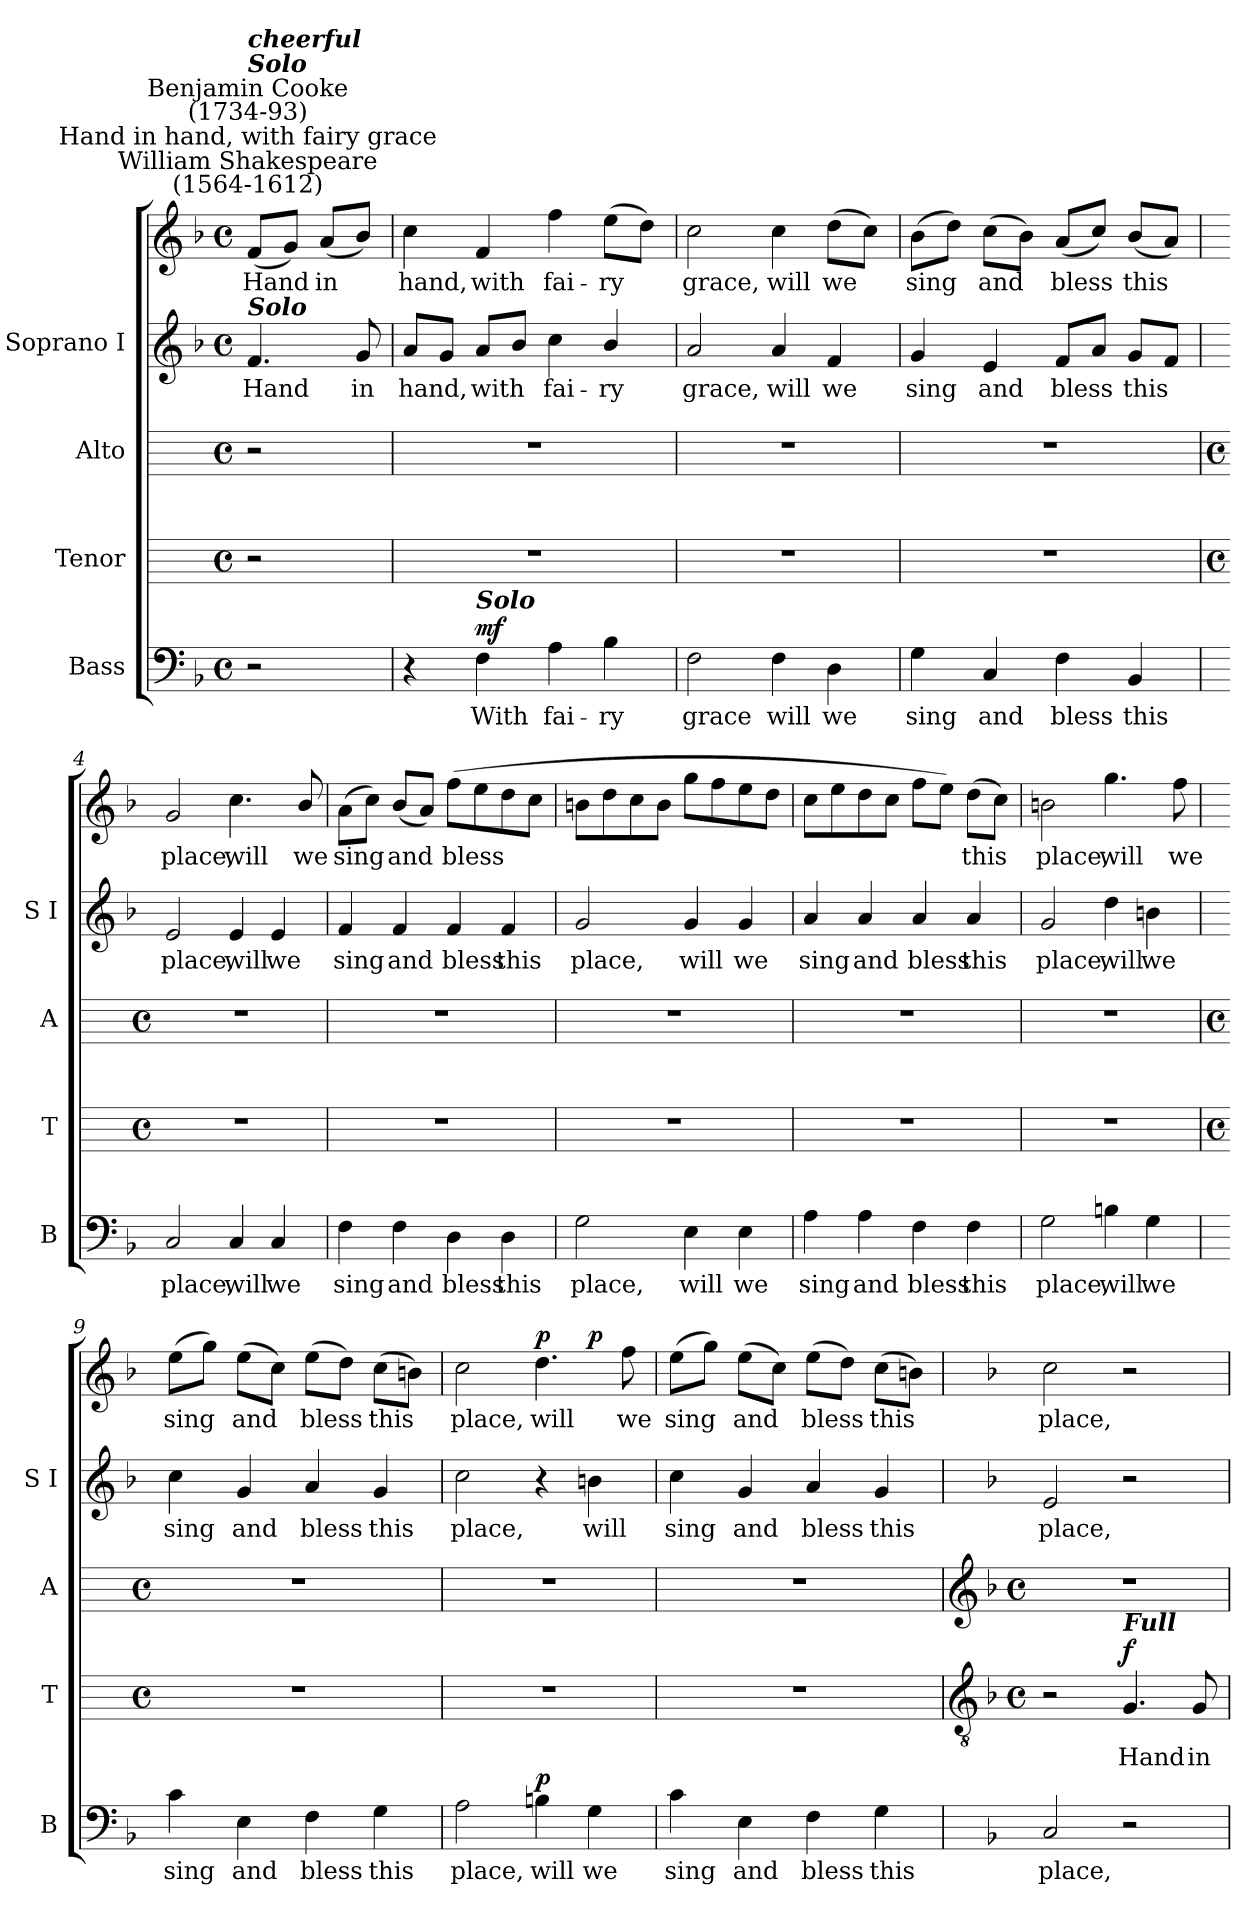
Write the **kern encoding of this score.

**kern	**text	**dynam	**kern	**text	**dynam	**kern	**kern	**text	**kern	**text	**dynam
*part4	*part4	*part4	*part3	*part3	*part3	*part2	*part1	*part1	*part1	*part1	*part1
*staff5	*staff5	*staff5	*staff4	*staff4	*staff4	*staff3	*staff2	*staff2	*staff1	*staff1	*staff1/2
*I"Bass	*	*	*I"Tenor	*	*	*I"Alto	*I"Soprano I	*	*	*	*
*I'B	*	*	*I'T	*	*	*I'A	*I'S I	*	*	*	*
*clefF4	*	*	*	*	*	*	*clefG2	*	*clefG2	*	*
*k[b-]	*	*	*	*	*	*	*k[b-]	*	*k[b-]	*	*
*F:	*	*	*	*	*	*	*F:	*	*F:	*	*
*M4/4	*	*	*M4/4	*	*	*M4/4	*M4/4	*	*M4/4	*	*
*met(c)	*	*	*met(c)	*	*	*met(c)	*met(c)	*	*met(c)	*	*
=	=	=	=	=	=	=	=	=	=	=	=
!	!	!	!	!	!	!	!	!	!LO:TX:a:cj:t=William Shakespeare\n(1564-1612)	!	!
!	!	!	!	!	!	!	!	!	!LO:TX:a:cj:t=Hand in hand, with fairy grace	!	!
!	!	!	!	!	!	!	!	!	!LO:TX:a:cj:t=Benjamin Cooke\n(1734-93)	!	!
!	!	!	!	!	!	!	!	!	!LO:TX:a:Bi:t=Solo	!	!
!	!	!	!	!	!	!	!	!	!LO:TX:a:Bi:t=cheerful	!	!
!	!	!	!	!	!	!	!LO:TX:a:Bi:t=Solo	!	!	!	!
!	!	!	!	!	!	!	!	!LO:LY:b	!	!LO:LY:b	!LO:DY:b=2
!	!	!	!	!	!	!	!	!	!	!	!LO:DY:n=1:b
2r	.	.	2r	.	.	2r	4.f	Hand	(<8fL	Hand	mf mf
.	.	.	.	.	.	.	.	.	8gJ)	.	.
!	!	!	!	!	!	!	!	!	!	!LO:LY:b	!
.	.	.	.	.	.	.	.	.	(<8aL	in	.
!	!	!	!	!	!	!	!	!LO:LY:b	!	!	!
.	.	.	.	.	.	.	8g	in	8b-J)	.	.
=1	=1	=1	=1	=1	=1	=1	=1	=1	=1	=1	=1
!	!	!	!	!	!	!	!	!LO:LY:b	!	!LO:LY:b	!
4r	.	.	1r	.	.	1r	8aL	hand,	4cc	hand,	.
.	.	.	.	.	.	.	8gJ	.	.	.	.
!LO:TX:a:Bi:t=Solo	!	!	!	!	!	!	!	!	!	!	!
!	!LO:LY:b	!LO:DY:b	!	!	!	!	!	!LO:LY:b	!	!LO:LY:b	!
4F	With	mf	.	.	.	.	8aL	with	4f	with	.
.	.	.	.	.	.	.	8b-J	.	.	.	.
!	!LO:LY:b	!	!	!	!	!	!	!LO:LY:b	!	!LO:LY:b	!
4A	fai-	.	.	.	.	.	4cc	fai-	4ff	fai-	.
!	!LO:LY:b	!	!	!	!	!	!	!LO:LY:b	!	!LO:LY:b	!
4B-	-ry	.	.	.	.	.	4b-/	-ry	(>8eeL	-ry	.
.	.	.	.	.	.	.	.	.	8ddJ)	.	.
=2	=2	=2	=2	=2	=2	=2	=2	=2	=2	=2	=2
!	!LO:LY:b	!	!	!	!	!	!	!LO:LY:b	!	!LO:LY:b	!
2F	grace	.	1r	.	.	1r	2a	grace,	2cc	grace,	.
!	!LO:LY:b	!	!	!	!	!	!	!LO:LY:b	!	!LO:LY:b	!
4F	will	.	.	.	.	.	4a	will	4cc	will	.
!	!LO:LY:b	!	!	!	!	!	!	!LO:LY:b	!	!LO:LY:b	!
4D	we	.	.	.	.	.	4f	we	(>8ddL	we	.
.	.	.	.	.	.	.	.	.	8ccJ)	.	.
=3	=3	=3	=3	=3	=3	=3	=3	=3	=3	=3	=3
!	!LO:LY:b	!	!	!	!	!	!	!LO:LY:b	!	!LO:LY:b	!
4G	sing	.	1r	.	.	1r	4g	sing	(>8b-L	sing	.
.	.	.	.	.	.	.	.	.	8ddJ)	.	.
!	!LO:LY:b	!	!	!	!	!	!	!LO:LY:b	!	!LO:LY:b	!
4C	and	.	.	.	.	.	4e	and	(>8ccL	and	.
.	.	.	.	.	.	.	.	.	8b-J)	.	.
!	!LO:LY:b	!	!	!	!	!	!	!LO:LY:b	!	!LO:LY:b	!
4F	bless	.	.	.	.	.	8fL	bless	(<8a/L	bless	.
.	.	.	.	.	.	.	8aJ	.	8cc/J)	.	.
!	!LO:LY:b	!	!	!	!	!	!	!LO:LY:b	!	!LO:LY:b	!
4BB-	this	.	.	.	.	.	8gL	this	(<8b-L	this	.
.	.	.	.	.	.	.	8fJ	.	8aJ)	.	.
!!LO:LB:g=z
=4	=4	=4	=4	=4	=4	=4	=4	=4	=4	=4	=4
*	*	*	*M4/4	*	*	*M4/4	*	*	*	*	*
*	*	*	*met(c)	*	*	*met(c)	*	*	*	*	*
!	!LO:LY:b	!	!	!	!	!	!	!LO:LY:b	!	!LO:LY:b	!
2C	place,	.	1r	.	.	1r	2e	place,	2g	place,	.
!	!LO:LY:b	!	!	!	!	!	!	!LO:LY:b	!	!LO:LY:b	!
4C	will	.	.	.	.	.	4e	will	4.cc	will	.
!	!LO:LY:b	!	!	!	!	!	!	!LO:LY:b	!	!	!
4C	we	.	.	.	.	.	4e	we	.	.	.
!	!	!	!	!	!	!	!	!	!	!LO:LY:b	!
.	.	.	.	.	.	.	.	.	8b-/	we	.
=5	=5	=5	=5	=5	=5	=5	=5	=5	=5	=5	=5
!	!LO:LY:b	!	!	!	!	!	!	!LO:LY:b	!	!LO:LY:b	!
4F	sing	.	1r	.	.	1r	4f	sing	(>8aL	sing	.
.	.	.	.	.	.	.	.	.	8ccJ)	.	.
!	!LO:LY:b	!	!	!	!	!	!	!LO:LY:b	!	!LO:LY:b	!
4F	and	.	.	.	.	.	4f	and	(<8b-L	and	.
.	.	.	.	.	.	.	.	.	8aJ)	.	.
!	!LO:LY:b	!	!	!	!	!	!	!LO:LY:b	!	!LO:LY:b	!
4D	bless	.	.	.	.	.	4f	bless	(>8ff\L	bless	.
.	.	.	.	.	.	.	.	.	8ee\	.	.
!	!LO:LY:b	!	!	!	!	!	!	!LO:LY:b	!	!	!
4D	this	.	.	.	.	.	4f	this	8dd\	.	.
.	.	.	.	.	.	.	.	.	8cc\J	.	.
=6	=6	=6	=6	=6	=6	=6	=6	=6	=6	=6	=6
!	!LO:LY:b	!	!	!	!	!	!	!LO:LY:b	!	!	!
2G	place,	.	1r	.	.	1r	2g	place,	8bn\L	.	.
.	.	.	.	.	.	.	.	.	8dd\	.	.
.	.	.	.	.	.	.	.	.	8cc\	.	.
.	.	.	.	.	.	.	.	.	8b\J	.	.
!	!LO:LY:b	!	!	!	!	!	!	!LO:LY:b	!	!	!
4E	will	.	.	.	.	.	4g	will	8gg\L	.	.
.	.	.	.	.	.	.	.	.	8ff\	.	.
!	!LO:LY:b	!	!	!	!	!	!	!LO:LY:b	!	!	!
4E	we	.	.	.	.	.	4g	we	8ee\	.	.
.	.	.	.	.	.	.	.	.	8dd\J	.	.
=7	=7	=7	=7	=7	=7	=7	=7	=7	=7	=7	=7
!	!LO:LY:b	!	!	!	!	!	!	!LO:LY:b	!	!	!
4A	sing	.	1r	.	.	1r	4a	sing	8cc\L	.	.
.	.	.	.	.	.	.	.	.	8ee\	.	.
!	!LO:LY:b	!	!	!	!	!	!	!LO:LY:b	!	!	!
4A	and	.	.	.	.	.	4a	and	8dd\	.	.
.	.	.	.	.	.	.	.	.	8cc\J	.	.
!	!LO:LY:b	!	!	!	!	!	!	!LO:LY:b	!	!	!
4F	bless	.	.	.	.	.	4a	bless	8ff\L	.	.
.	.	.	.	.	.	.	.	.	8ee\J)	.	.
!	!LO:LY:b	!	!	!	!	!	!	!LO:LY:b	!	!LO:LY:b	!
4F	this	.	.	.	.	.	4a	this	(>8dd\L	this	.
.	.	.	.	.	.	.	.	.	8cc\J)	.	.
=8	=8	=8	=8	=8	=8	=8	=8	=8	=8	=8	=8
!	!LO:LY:b	!	!	!	!	!	!	!LO:LY:b	!	!LO:LY:b	!
2G	place,	.	1r	.	.	1r	2g	place,	2bn\	place,	.
!	!LO:LY:b	!	!	!	!	!	!	!LO:LY:b	!	!LO:LY:b	!
4Bn	will	.	.	.	.	.	4dd	will	4.gg\	will	.
!	!LO:LY:b	!	!	!	!	!	!	!LO:LY:b	!	!	!
4G	we	.	.	.	.	.	4bn	we	.	.	.
!	!	!	!	!	!	!	!	!	!	!LO:LY:b	!
.	.	.	.	.	.	.	.	.	8ff\	we	.
!!LO:LB:g=z
=9	=9	=9	=9	=9	=9	=9	=9	=9	=9	=9	=9
*	*	*	*M4/4	*	*	*M4/4	*	*	*	*	*
*	*	*	*met(c)	*	*	*met(c)	*	*	*	*	*
!	!LO:LY:b	!	!	!	!	!	!	!LO:LY:b	!	!LO:LY:b	!
4c	sing	.	1r	.	.	1r	4cc	sing	(>8ee\L	sing	.
.	.	.	.	.	.	.	.	.	8gg\J)	.	.
!	!LO:LY:b	!	!	!	!	!	!	!LO:LY:b	!	!LO:LY:b	!
4E	and	.	.	.	.	.	4g	and	(>8ee\L	and	.
.	.	.	.	.	.	.	.	.	8cc\J)	.	.
!	!LO:LY:b	!	!	!	!	!	!	!LO:LY:b	!	!LO:LY:b	!
4F	bless	.	.	.	.	.	4a	bless	(>8ee\L	bless	.
.	.	.	.	.	.	.	.	.	8dd\J)	.	.
!	!LO:LY:b	!	!	!	!	!	!	!LO:LY:b	!	!LO:LY:b	!
4G	this	.	.	.	.	.	4g	this	(>8cc\L	this	.
.	.	.	.	.	.	.	.	.	8bn\J)	.	.
=10	=10	=10	=10	=10	=10	=10	=10	=10	=10	=10	=10
!	!LO:LY:b	!	!	!	!	!	!	!LO:LY:b	!	!LO:LY:b	!
2A	place,	.	1r	.	.	1r	2cc	place,	2cc	place,	.
!	!LO:LY:b	!LO:DY:b	!	!	!	!	!	!	!	!LO:LY:b	!LO:DY:b
4Bn	will	p	.	.	.	.	4r	.	4.dd	will	p
!	!LO:LY:b	!	!	!	!	!	!	!LO:LY:b	!	!	!LO:DY:b=2
4G	we	.	.	.	.	.	4bn	will	.	.	p
!	!	!	!	!	!	!	!	!	!	!LO:LY:b	!
.	.	.	.	.	.	.	.	.	8ff	we	.
=11	=11	=11	=11	=11	=11	=11	=11	=11	=11	=11	=11
!	!LO:LY:b	!	!	!	!	!	!	!LO:LY:b	!	!LO:LY:b	!
4c	sing	.	1r	.	.	1r	4cc	sing	(>8eeL	sing	.
.	.	.	.	.	.	.	.	.	8ggJ)	.	.
!	!LO:LY:b	!	!	!	!	!	!	!LO:LY:b	!	!LO:LY:b	!
4E	and	.	.	.	.	.	4g	and	(>8eeL	and	.
.	.	.	.	.	.	.	.	.	8ccJ)	.	.
!	!LO:LY:b	!	!	!	!	!	!	!LO:LY:b	!	!LO:LY:b	!
4F	bless	.	.	.	.	.	4a	bless	(>8eeL	bless	.
.	.	.	.	.	.	.	.	.	8ddJ)	.	.
!	!LO:LY:b	!	!	!	!	!	!	!LO:LY:b	!	!LO:LY:b	!
4G	this	.	.	.	.	.	4g	this	(>8ccL	this	.
.	.	.	.	.	.	.	.	.	8bnJ)	.	.
!!LO:LB:g=z
=12	=12	=12	=12	=12	=12	=12	=12	=12	=12	=12	=12
*	*	*	*clefGv2	*	*	*clefG2	*	*	*	*	*
*	*	*	*k[b-]	*	*	*k[b-]	*	*	*	*	*
*	*	*	*F:	*	*	*F:	*	*	*	*	*
*	*	*	*M4/4	*	*	*M4/4	*	*	*	*	*
*	*	*	*met(c)	*	*	*met(c)	*	*	*	*	*
!	!LO:LY:b	!	!	!	!	!	!	!LO:LY:b	!	!LO:LY:b	!
2C	place,	.	2r	.	.	1r	2e	place,	2cc	place,	.
!	!	!	!LO:TX:a:Bi:t=Full	!	!	!	!	!	!	!	!
!	!	!	!	!LO:LY:b	!LO:DY:b	!	!	!	!	!	!
2r	.	.	4.G	Hand	f	.	2r	.	2r	.	.
!	!	!	!	!LO:LY:b	!	!	!	!	!	!	!
.	.	.	8G	in	.	.	.	.	.	.	.
=	=	=	=	=	=	=	=	=	=	=	=
*-	*-	*-	*-	*-	*-	*-	*-	*-	*-	*-	*-
